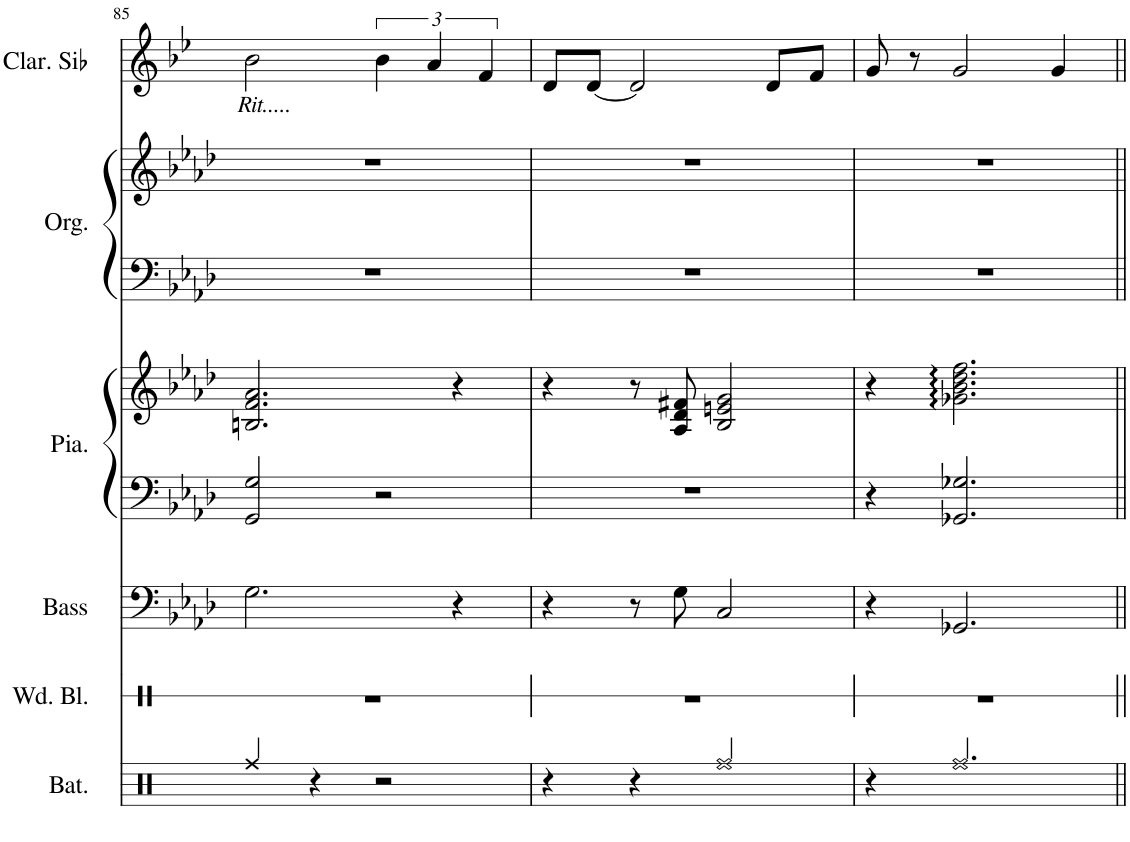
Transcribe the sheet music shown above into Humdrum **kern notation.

**kern	**kern	**kern	**kern	**kern	**kern	**kern	**kern
*part6	*part5	*part4	*part3	*part3	*part2	*part2	*part1
*staff8	*staff7	*staff6	*staff5	*staff4	*staff3	*staff2	*staff1
*I"Drums (Brush)	*I"Wood Blocks	*I"Acc.Bass	*I"Piano	*	*I"Organ	*	*I"Clarinette en Sib
*	*I'Wd. Bl.	*I'Bass	*I'Pia.	*	*I'Org.	*	*I'Clar. Sib
!!LO:PB:g=z
*clefX	*clefX	*clefF4	*clefF4	*clefG2	*clefF4	*clefG2	*clefG2
*	*	*Trd7c12	*	*	*	*	*Trd1c2
*k[]	*k[]	*k[b-e-a-d-]	*k[b-e-a-d-]	*k[b-e-a-d-]	*k[b-e-a-d-]	*k[b-e-a-d-]	*k[b-e-]
*M4/4	*M4/4	*M4/4	*M4/4	*M4/4	*M4/4	*M4/4	*M4/4
=85	=85	=85	=85	=85	=85	=85	=85
!	!	!	!	!	!	!	!LO:TX:b:i:t=Rit.....
4Rff/	1r	2.G\	2GG/ 2G/	2.Bn/ 2.f/ 2.a-/	1r	1r	2b-\
4r	.	.	.	.	.	.	.
2r	.	.	2r	.	.	.	6b-\
.	.	.	.	.	.	.	6a/
.	.	4r	.	4r	.	.	.
.	.	.	.	.	.	.	6f/
=86	=86	=86	=86	=86	=86	=86	=86
4r	1r	4r	1r	4r	1r	1r	8d/L
.	.	.	.	.	.	.	[8d/J
4r	.	8r	.	8r	.	.	2d/]
.	.	8G\	.	8A-/ 8d-/ 8f#X/	.	.	.
2Rff/	.	2C/	.	2B-/ 2en/ 2g/	.	.	.
.	.	.	.	.	.	.	8d/L
.	.	.	.	.	.	.	8f/J
=87	=87	=87	=87	=87	=87	=87	=87
4r	1r	4r	4r	4r	1r	1r	8g/
.	.	.	.	.	.	.	8r
2.Rff/	.	2.GG-X/	2.GG-X/ 2.G-X/	2.g-X\: 2.b-\: 2.dd-\: 2.ff\:	.	.	2g/
.	.	.	.	.	.	.	4g/
=||	=||	=||	=||	=||	=||	=||	=||
*-	*-	*-	*-	*-	*-	*-	*-
